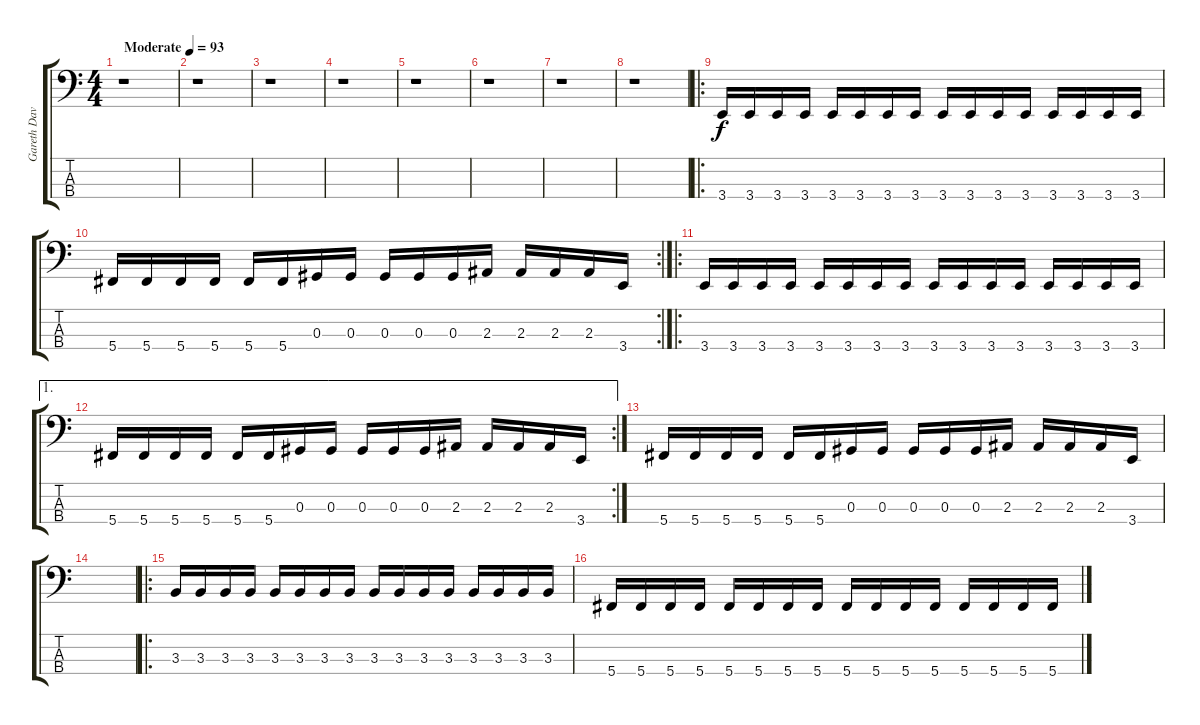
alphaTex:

\track ("Gareth Davies" "Gareth Dav") {instrument electricbasspick}
\staff {score tabs}
\tuning (Gb2 Db2 Ab1 Db1) {hide}
\ts (4 4)
\tempo (93 "Moderate")
\clef f4
\ks c
r.1{dy f instrument electricbasspick} |
r.1 |
r.1 |
r.1 |
r.1 |
r.1 |
r.1 |
r.1 |
\ro
3.4.16 3.4.16 3.4.16 3.4.16 3.4.16 3.4.16 3.4.16 3.4.16 3.4.16 3.4.16 3.4.16 3.4.16 3.4.16 3.4.16 3.4.16 3.4.16 |
\rc 2
5.4.16 5.4.16 5.4.16 5.4.16 5.4.16 5.4.16 0.3.16 0.3.16 0.3.16 0.3.16 0.3.16 2.3.16 2.3.16 2.3.16 2.3.16 3.4.16 |
\ro
3.4.16 3.4.16 3.4.16 3.4.16 3.4.16 3.4.16 3.4.16 3.4.16 3.4.16 3.4.16 3.4.16 3.4.16 3.4.16 3.4.16 3.4.16 3.4.16 |
\ae 1
\rc 2
5.4.16 5.4.16 5.4.16 5.4.16 5.4.16 5.4.16 0.3.16 0.3.16 0.3.16 0.3.16 0.3.16 2.3.16 2.3.16 2.3.16 2.3.16 3.4.16 |
5.4.16 5.4.16 5.4.16 5.4.16 5.4.16 5.4.16 0.3.16 0.3.16 0.3.16 0.3.16 0.3.16 2.3.16 2.3.16 2.3.16 2.3.16 3.4.16 |
|
\ro
3.3.16 3.3.16 3.3.16 3.3.16 3.3.16 3.3.16 3.3.16 3.3.16 3.3.16 3.3.16 3.3.16 3.3.16 3.3.16 3.3.16 3.3.16 3.3.16 |
5.4.16 5.4.16 5.4.16 5.4.16 5.4.16 5.4.16 5.4.16 5.4.16 5.4.16 5.4.16 5.4.16 5.4.16 5.4.16 5.4.16 5.4.16 5.4.16
